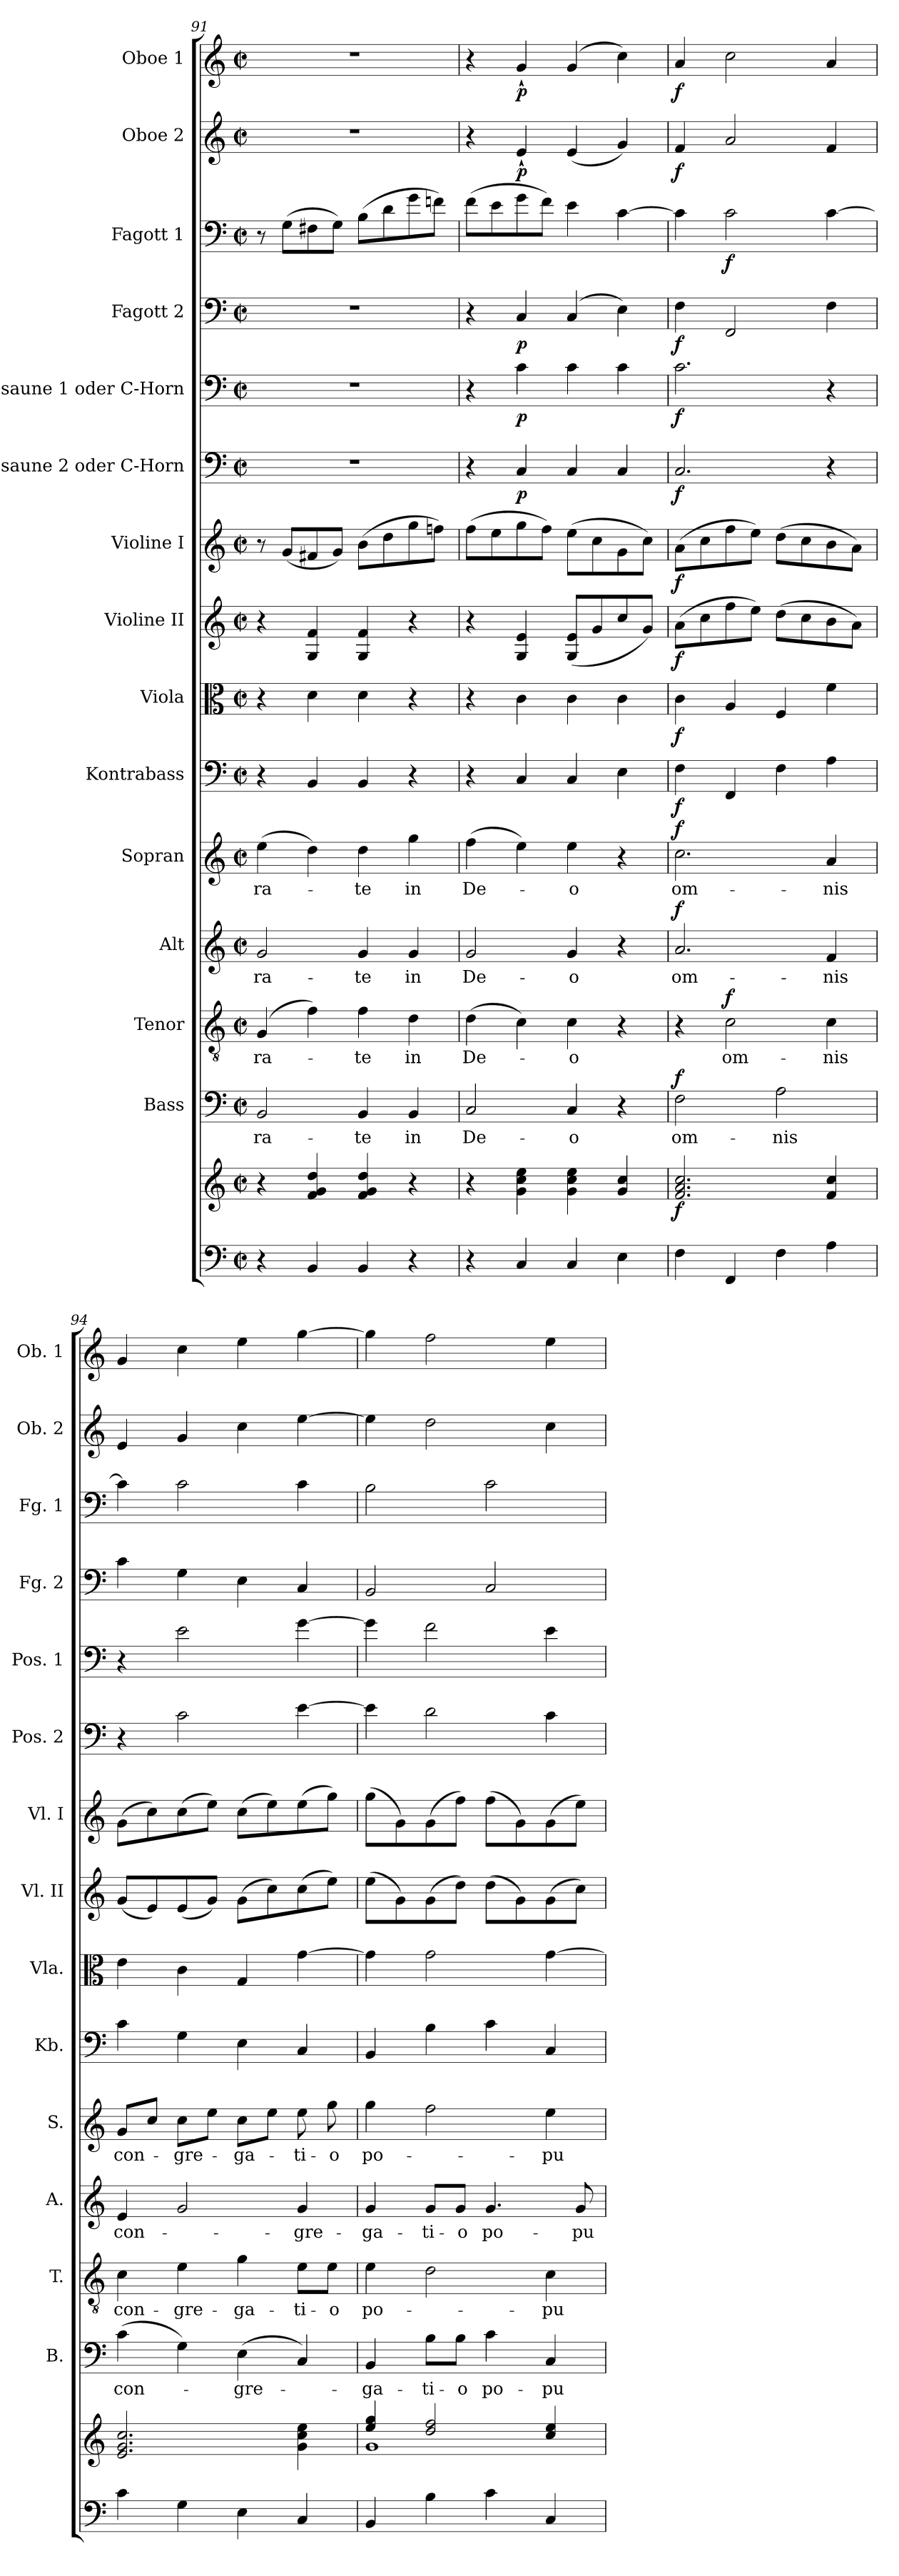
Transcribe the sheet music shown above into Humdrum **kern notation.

**kern	**kern	**dynam	**kern	**text	**dynam	**kern	**text	**dynam	**kern	**text	**dynam	**kern	**text	**dynam	**kern	**dynam	**kern	**dynam	**kern	**dynam	**kern	**dynam	**kern	**dynam	**kern	**dynam	**kern	**dynam	**kern	**dynam	**kern	**dynam	**kern	**dynam
*part15	*part15	*part15	*part14	*part14	*part14	*part13	*part13	*part13	*part12	*part12	*part12	*part11	*part11	*part11	*part10	*part10	*part9	*part9	*part8	*part8	*part7	*part7	*part6	*part6	*part5	*part5	*part4	*part4	*part3	*part3	*part2	*part2	*part1	*part1
*staff16	*staff15	*staff15/16	*staff14	*staff14	*staff14	*staff13	*staff13	*staff13	*staff12	*staff12	*staff12	*staff11	*staff11	*staff11	*staff10	*staff10	*staff9	*staff9	*staff8	*staff8	*staff7	*staff7	*staff6	*staff6	*staff5	*staff5	*staff4	*staff4	*staff3	*staff3	*staff2	*staff2	*staff1	*staff1
*	*	*	*I"Bass	*	*	*I"Tenor	*	*	*I"Alt	*	*	*I"Sopran	*	*	*I"Kontrabass	*	*I"Viola	*	*I"Violine II	*	*I"Violine I	*	*I"Posaune 2 oder C-Horn	*	*I"Posaune 1 oder C-Horn	*	*I"Fagott 2	*	*I"Fagott 1	*	*I"Oboe 2	*	*I"Oboe 1	*
*	*	*	*I'B.	*	*	*I'T.	*	*	*I'A.	*	*	*I'S.	*	*	*I'Kb.	*	*I'Vla.	*	*I'Vl. II	*	*I'Vl. I	*	*I'Pos. 2	*	*I'Pos. 1	*	*I'Fg. 2	*	*I'Fg. 1	*	*I'Ob. 2	*	*I'Ob. 1	*
!!LO:PB:g=z
*clefF4	*clefG2	*	*clefF4	*	*	*clefGv2	*	*	*clefG2	*	*	*clefG2	*	*	*clefF4	*	*clefC3	*	*clefG2	*	*clefG2	*	*clefF4	*	*clefF4	*	*clefF4	*	*clefF4	*	*clefG2	*	*clefG2	*
*	*	*	*	*	*	*	*	*	*	*	*	*	*	*	*ITrd7c12	*	*	*	*	*	*	*	*	*	*	*	*	*	*	*	*	*	*	*
*k[]	*k[]	*	*k[]	*	*	*k[]	*	*	*k[]	*	*	*k[]	*	*	*k[]	*	*k[]	*	*k[]	*	*k[]	*	*k[]	*	*k[]	*	*k[]	*	*k[]	*	*k[]	*	*k[]	*
*C:	*C:	*	*C:	*	*	*C:	*	*	*C:	*	*	*C:	*	*	*C:	*	*C:	*	*C:	*	*C:	*	*C:	*	*C:	*	*C:	*	*C:	*	*C:	*	*C:	*
*M2/2	*M2/2	*	*M2/2	*	*	*M2/2	*	*	*M2/2	*	*	*M2/2	*	*	*M2/2	*	*M2/2	*	*M2/2	*	*M2/2	*	*M2/2	*	*M2/2	*	*M2/2	*	*M2/2	*	*M2/2	*	*M2/2	*
*met(c|)	*met(c|)	*	*met(c|)	*	*	*met(c|)	*	*	*met(c|)	*	*	*met(c|)	*	*	*met(c|)	*	*met(c|)	*	*met(c|)	*	*met(c|)	*	*met(c|)	*	*met(c|)	*	*met(c|)	*	*met(c|)	*	*met(c|)	*	*met(c|)	*
=91	=91	=91	=91	=91	=91	=91	=91	=91	=91	=91	=91	=91	=91	=91	=91	=91	=91	=91	=91	=91	=91	=91	=91	=91	=91	=91	=91	=91	=91	=91	=91	=91	=91	=91
!	!	!	!	!LO:LY:b	!	!	!LO:LY:b	!	!	!LO:LY:b	!	!	!LO:LY:b	!	!	!	!	!	!	!	!	!	!	!	!	!	!	!	!	!	!	!	!	!
4r	4r	.	2BB/	-ra-	.	(4G/	-ra-	.	2g/	-ra-	.	(>4ee\	-ra-	.	4r	.	4r	.	4r	.	8r	.	1r	.	1r	.	1r	.	8r	.	1r	.	1r	.
.	.	.	.	.	.	.	.	.	.	.	.	.	.	.	.	.	.	.	.	.	(<8g/L	.	.	.	.	.	.	.	(>8G\L	.	.	.	.	.
4BB/	4f/ 4g/ 4dd/	.	.	.	.	4f\)	.	.	.	.	.	4dd\)	.	.	4BBB/	.	4d\	.	4G/ 4f/	.	8f#X/	.	.	.	.	.	.	.	8F#X\	.	.	.	.	.
.	.	.	.	.	.	.	.	.	.	.	.	.	.	.	.	.	.	.	.	.	8g/J)	.	.	.	.	.	.	.	8G\J)	.	.	.	.	.
!	!	!	!	!LO:LY:b	!	!	!LO:LY:b	!	!	!LO:LY:b	!	!	!LO:LY:b	!	!	!	!	!	!	!	!	!	!	!	!	!	!	!	!	!	!	!	!	!
4BB/	4f/ 4g/ 4dd/	.	4BB/	-te	.	4f\	-te	.	4g/	-te	.	4dd\	-te	.	4BBB/	.	4d\	.	4G/ 4f/	.	(>8b\L	.	.	.	.	.	.	.	(>8B\L	.	.	.	.	.
.	.	.	.	.	.	.	.	.	.	.	.	.	.	.	.	.	.	.	.	.	8dd\	.	.	.	.	.	.	.	8d\	.	.	.	.	.
!	!	!	!	!LO:LY:b	!	!	!LO:LY:b	!	!	!LO:LY:b	!	!	!LO:LY:b	!	!	!	!	!	!	!	!	!	!	!	!	!	!	!	!	!	!	!	!	!
4r	4r	.	4BB/	in	.	4d\	in	.	4g/	in	.	4gg\	in	.	4r	.	4r	.	4r	.	8gg\	.	.	.	.	.	.	.	8g\	.	.	.	.	.
.	.	.	.	.	.	.	.	.	.	.	.	.	.	.	.	.	.	.	.	.	8ffn\J)	.	.	.	.	.	.	.	8fn\J)	.	.	.	.	.
=92	=92	=92	=92	=92	=92	=92	=92	=92	=92	=92	=92	=92	=92	=92	=92	=92	=92	=92	=92	=92	=92	=92	=92	=92	=92	=92	=92	=92	=92	=92	=92	=92	=92	=92
!	!	!	!	!LO:LY:b	!	!	!LO:LY:b	!	!	!LO:LY:b	!	!	!LO:LY:b	!	!	!	!	!	!	!	!	!	!	!	!	!	!	!	!	!	!	!	!	!
4r	4r	.	2C/	De-	.	(>4d\	De-	.	2g/	De-	.	(>4ff\	De-	.	4r	.	4r	.	4r	.	(>8ff\L	.	4r	.	4r	.	4r	.	(>8f\L	.	4r	.	4r	.
.	.	.	.	.	.	.	.	.	.	.	.	.	.	.	.	.	.	.	.	.	8ee\	.	.	.	.	.	.	.	8e\	.	.	.	.	.
!	!	!	!	!	!	!	!	!	!	!	!	!	!	!	!	!	!	!	!	!	!	!	!	!LO:DY:b	!	!LO:DY:b	!	!LO:DY:b	!	!	!	!LO:DY:b	!	!LO:DY:b
4C/	4g\ 4cc\ 4ee\	.	.	.	.	4c\)	.	.	.	.	.	4ee\)	.	.	4CC/	.	4c\	.	4G/ 4e/	.	8gg\	.	4C/	p	4c\	p	4C/	p	8g\	.	4e`</	p	4g`</	p
.	.	.	.	.	.	.	.	.	.	.	.	.	.	.	.	.	.	.	.	.	8ff\J)	.	.	.	.	.	.	.	8f\J)	.	.	.	.	.
!	!	!	!	!LO:LY:b	!	!	!LO:LY:b	!	!	!LO:LY:b	!	!	!LO:LY:b	!	!	!	!	!	!	!	!	!	!	!	!	!	!	!	!	!	!	!	!	!
4C/	4g\ 4cc\ 4ee\	.	4C/	-o	.	4c\	-o	.	4g/	-o	.	4ee\	-o	.	4CC/	.	4c\	.	(<8G/ 8e/L	.	(>8ee\L	.	4C/	.	4c\	.	(4C/	.	4e\	.	(<4e/	.	(4g/	.
.	.	.	.	.	.	.	.	.	.	.	.	.	.	.	.	.	.	.	8g/	.	8cc\	.	.	.	.	.	.	.	.	.	.	.	.	.
4E\	4g/ 4cc/	.	4r	.	.	4r	.	.	4r	.	.	4r	.	.	4EE\	.	4c\	.	8cc/	.	8g\	.	4C/	.	4c\	.	4E\)	.	[4c\	.	4g/)	.	4cc\)	.
.	.	.	.	.	.	.	.	.	.	.	.	.	.	.	.	.	.	.	8g/J)	.	8cc\J)	.	.	.	.	.	.	.	.	.	.	.	.	.
=93	=93	=93	=93	=93	=93	=93	=93	=93	=93	=93	=93	=93	=93	=93	=93	=93	=93	=93	=93	=93	=93	=93	=93	=93	=93	=93	=93	=93	=93	=93	=93	=93	=93	=93
!	!	!LO:DY:b	!	!LO:LY:b	!LO:DY:a	!	!	!	!	!LO:LY:b	!LO:DY:a	!	!LO:LY:b	!LO:DY:a	!	!LO:DY:b	!	!LO:DY:b	!	!LO:DY:b	!	!LO:DY:b	!	!LO:DY:b	!	!LO:DY:b	!	!LO:DY:b	!	!	!	!LO:DY:b	!	!LO:DY:b
4F\	2.f/ 2.a/ 2.cc/	f	2F\	om-	f	4r	.	.	2.a/	om-	f	2.cc\	om-	f	4FF\	f	4c\	f	(>8a\L	f	(>8a\L	f	2.C/	f	2.c\	f	4F\	f	4c\]	.	4f/	f	4a/	f
.	.	.	.	.	.	.	.	.	.	.	.	.	.	.	.	.	.	.	8cc\	.	8cc\	.	.	.	.	.	.	.	.	.	.	.	.	.
!	!	!	!	!	!	!	!LO:LY:b	!LO:DY:a	!	!	!	!	!	!	!	!	!	!	!	!	!	!	!	!	!	!	!	!	!	!LO:DY:b	!	!	!	!
4FF/	.	.	.	.	.	2c\	om-	f	.	.	.	.	.	.	4FFF/	.	4A/	.	8ff\	.	8ff\	.	.	.	.	.	2FF/	.	2c\	f	2a/	.	2cc\	.
.	.	.	.	.	.	.	.	.	.	.	.	.	.	.	.	.	.	.	8ee\J)	.	8ee\J)	.	.	.	.	.	.	.	.	.	.	.	.	.
!	!	!	!	!LO:LY:b	!	!	!	!	!	!	!	!	!	!	!	!	!	!	!	!	!	!	!	!	!	!	!	!	!	!	!	!	!	!
4F\	.	.	2A\	-nis	.	.	.	.	.	.	.	.	.	.	4FF\	.	4F/	.	(>8dd\L	.	(>8dd\L	.	.	.	.	.	.	.	.	.	.	.	.	.
.	.	.	.	.	.	.	.	.	.	.	.	.	.	.	.	.	.	.	8cc\	.	8cc\	.	.	.	.	.	.	.	.	.	.	.	.	.
!	!	!	!	!	!	!	!LO:LY:b	!	!	!LO:LY:b	!	!	!LO:LY:b	!	!	!	!	!	!	!	!	!	!	!	!	!	!	!	!	!	!	!	!	!
4A\	4f/ 4cc/	.	.	.	.	4c\	-nis	.	4f/	-nis	.	4a/	-nis	.	4AA\	.	4f\	.	8b\	.	8b\	.	4r	.	4r	.	4F\	.	[4c\	.	4f/	.	4a/	.
.	.	.	.	.	.	.	.	.	.	.	.	.	.	.	.	.	.	.	8a\J)	.	8a\J)	.	.	.	.	.	.	.	.	.	.	.	.	.
=94	=94	=94	=94	=94	=94	=94	=94	=94	=94	=94	=94	=94	=94	=94	=94	=94	=94	=94	=94	=94	=94	=94	=94	=94	=94	=94	=94	=94	=94	=94	=94	=94	=94	=94
!	!	!	!	!LO:LY:b	!	!	!LO:LY:b	!	!	!LO:LY:b	!	!	!LO:LY:b	!	!	!	!	!	!	!	!	!	!	!	!	!	!	!	!	!	!	!	!	!
4c\	2.e/ 2.g/ 2.cc/	.	(>4c\	con-	.	4c\	con-	.	4e/	con-	.	8g/L	con-	.	4C\	.	4e\	.	(<8g/L	.	(>8g\L	.	4r	.	4r	.	4c\	.	4c\]	.	4e/	.	4g/	.
.	.	.	.	.	.	.	.	.	.	.	.	8cc/J	.	.	.	.	.	.	8e/)	.	8cc\)	.	.	.	.	.	.	.	.	.	.	.	.	.
!	!	!	!	!	!	!	!LO:LY:b	!	!	!	!	!	!LO:LY:b	!	!	!	!	!	!	!	!	!	!	!	!	!	!	!	!	!	!	!	!	!
4G\	.	.	4G\)	.	.	4e\	-gre-	.	2g/	.	.	8cc\L	-gre-	.	4GG\	.	4c\	.	(<8e/	.	(>8cc\	.	2c\	.	2e\	.	4G\	.	2c\	.	4g/	.	4cc\	.
.	.	.	.	.	.	.	.	.	.	.	.	8ee\J	.	.	.	.	.	.	8g/J)	.	8ee\J)	.	.	.	.	.	.	.	.	.	.	.	.	.
!	!	!	!	!LO:LY:b	!	!	!LO:LY:b	!	!	!	!	!	!LO:LY:b	!	!	!	!	!	!	!	!	!	!	!	!	!	!	!	!	!	!	!	!	!
4E\	.	.	(>4E\	-gre-	.	4g\	-ga-	.	.	.	.	8cc\L	-ga-	.	4EE\	.	4G/	.	(>8g\L	.	(>8cc\L	.	.	.	.	.	4E\	.	.	.	4cc\	.	4ee\	.
.	.	.	.	.	.	.	.	.	.	.	.	8ee\J	.	.	.	.	.	.	8cc\)	.	8ee\)	.	.	.	.	.	.	.	.	.	.	.	.	.
!	!	!	!	!	!	!	!LO:LY:b	!	!	!LO:LY:b	!	!	!LO:LY:b	!	!	!	!	!	!	!	!	!	!	!	!	!	!	!	!	!	!	!	!	!
4C/	4g\ 4cc\ 4ee\	.	4C/)	.	.	8e\L	-ti-	.	4g/	-gre-	.	8ee\	-ti-	.	4CC/	.	[4g\	.	(>8cc\	.	(>8ee\	.	[4e\	.	[4g\	.	4C/	.	4c\	.	[4ee\	.	[4gg\	.
!	!	!	!	!	!	!	!LO:LY:b	!	!	!	!	!	!LO:LY:b	!	!	!	!	!	!	!	!	!	!	!	!	!	!	!	!	!	!	!	!	!
.	.	.	.	.	.	8e\J	-o	.	.	.	.	8gg\	-o	.	.	.	.	.	8ee\J)	.	8gg\J)	.	.	.	.	.	.	.	.	.	.	.	.	.
=95	=95	=95	=95	=95	=95	=95	=95	=95	=95	=95	=95	=95	=95	=95	=95	=95	=95	=95	=95	=95	=95	=95	=95	=95	=95	=95	=95	=95	=95	=95	=95	=95	=95	=95
*	*^	*	*	*	*	*	*	*	*	*	*	*	*	*	*	*	*	*	*	*	*	*	*	*	*	*	*	*	*	*	*	*	*	*
!	!	!	!	!	!LO:LY:b	!	!	!LO:LY:b	!	!	!LO:LY:b	!	!	!LO:LY:b	!	!	!	!	!	!	!	!	!	!	!	!	!	!	!	!	!	!	!	!	!
4BB/	4ee/ 4gg/	1g	.	4BB/	-ga-	.	4e\	po-	.	4g/	-ga-	.	4gg\	po-	.	4BBB/	.	4g\]	.	(>8ee\L	.	(>8gg\L	.	4e\]	.	4g\]	.	2BB/	.	2B\	.	4ee\]	.	4gg\]	.
.	.	.	.	.	.	.	.	.	.	.	.	.	.	.	.	.	.	.	.	8g\)	.	8g\)	.	.	.	.	.	.	.	.	.	.	.	.	.
!	!	!	!	!	!LO:LY:b	!	!	!	!	!	!LO:LY:b	!	!	!	!	!	!	!	!	!	!	!	!	!	!	!	!	!	!	!	!	!	!	!	!
4B\	2dd/ 2ff/	.	.	8B\L	-ti-	.	2d\	.	.	8g/L	-ti-	.	2ff\	.	.	4BB\	.	2g\	.	(>8g\	.	(>8g\	.	2d\	.	2f\	.	.	.	.	.	2dd\	.	2ff\	.
!	!	!	!	!	!LO:LY:b	!	!	!	!	!	!LO:LY:b	!	!	!	!	!	!	!	!	!	!	!	!	!	!	!	!	!	!	!	!	!	!	!	!
.	.	.	.	8B\J	-o	.	.	.	.	8g/J	-o	.	.	.	.	.	.	.	.	8dd\J)	.	8ff\J)	.	.	.	.	.	.	.	.	.	.	.	.	.
!	!	!	!	!	!LO:LY:b	!	!	!	!	!	!LO:LY:b	!	!	!	!	!	!	!	!	!	!	!	!	!	!	!	!	!	!	!	!	!	!	!	!
4c\	.	.	.	4c\	po-	.	.	.	.	4.g/	po-	.	.	.	.	4C\	.	.	.	(>8dd\L	.	(>8ff\L	.	.	.	.	.	2C/	.	2c\	.	.	.	.	.
.	.	.	.	.	.	.	.	.	.	.	.	.	.	.	.	.	.	.	.	8g\)	.	8g\)	.	.	.	.	.	.	.	.	.	.	.	.	.
!	!	!	!	!	!LO:LY:b	!	!	!LO:LY:b	!	!	!	!	!	!LO:LY:b	!	!	!	!	!	!	!	!	!	!	!	!	!	!	!	!	!	!	!	!	!
4C/	4cc/ 4ee/	.	.	4C/	-pu-	.	4c\	-pu-	.	.	.	.	4ee\	-pu-	.	4CC/	.	[4g\	.	(>8g\	.	(>8g\	.	4c\	.	4e\	.	.	.	.	.	4cc\	.	4ee\	.
!	!	!	!	!	!	!	!	!	!	!	!LO:LY:b	!	!	!	!	!	!	!	!	!	!	!	!	!	!	!	!	!	!	!	!	!	!	!	!
.	.	.	.	.	.	.	.	.	.	8g/	-pu-	.	.	.	.	.	.	.	.	8cc\J)	.	8ee\J)	.	.	.	.	.	.	.	.	.	.	.	.	.
*	*v	*v	*	*	*	*	*	*	*	*	*	*	*	*	*	*	*	*	*	*	*	*	*	*	*	*	*	*	*	*	*	*	*	*	*
=	=	=	=	=	=	=	=	=	=	=	=	=	=	=	=	=	=	=	=	=	=	=	=	=	=	=	=	=	=	=	=	=	=	=
*-	*-	*-	*-	*-	*-	*-	*-	*-	*-	*-	*-	*-	*-	*-	*-	*-	*-	*-	*-	*-	*-	*-	*-	*-	*-	*-	*-	*-	*-	*-	*-	*-	*-	*-
